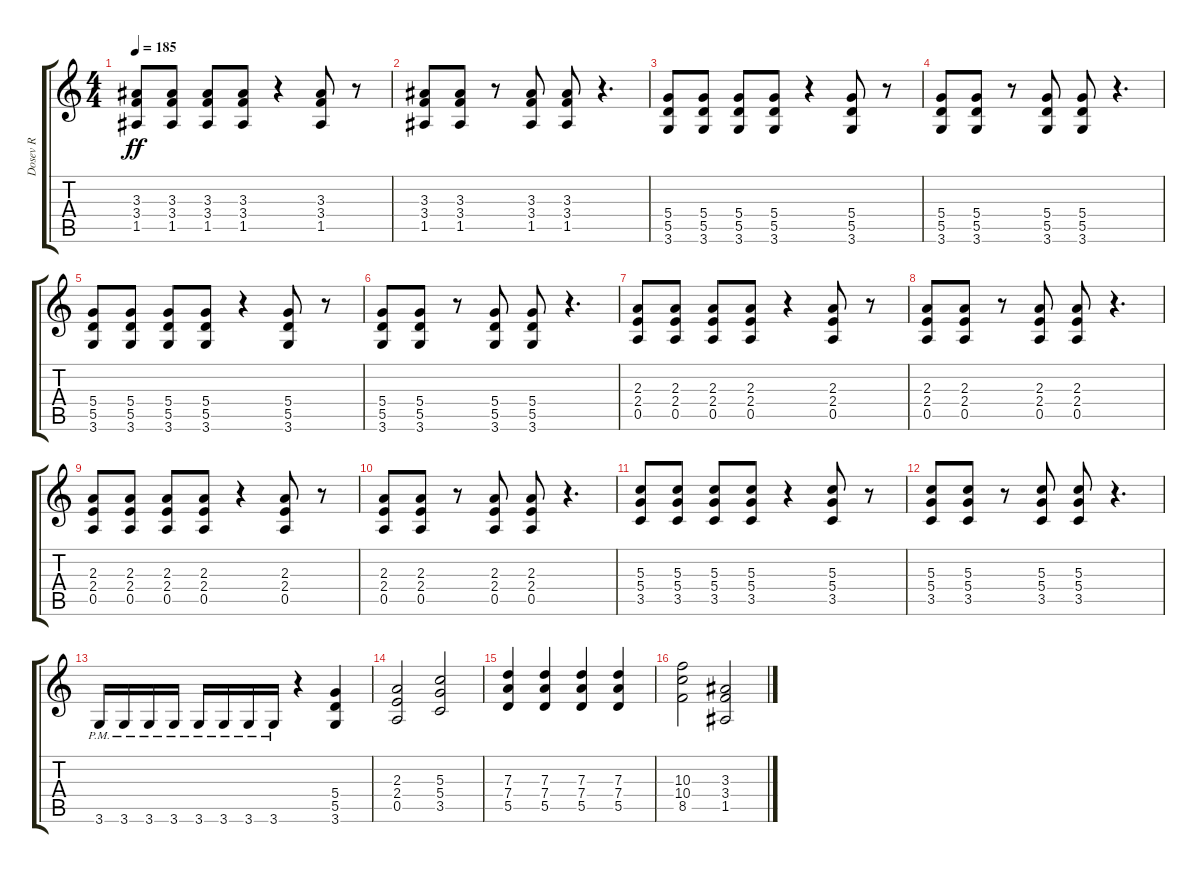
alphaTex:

\track ("Dosev R" "Dosev R") {instrument distortionguitar}
\staff {score tabs}
\tuning (E4 B3 G3 D3 A2 E2) {hide}
\ts (4 4)
\tempo 185
\clef g2
\ks c
(3.3 3.4 1.5).8{dy ff} (3.3 3.4 1.5).8 (3.3 3.4 1.5).8 (3.3 3.4 1.5).8 r.4 (3.3 3.4 1.5).8 r.8 |
(3.3 3.4 1.5).8 (3.3 3.4 1.5).8 r.8 (3.3 3.4 1.5).8 (3.3 3.4 1.5).8 r.4{d} |
(5.4 5.5 3.6).8 (5.4 5.5 3.6).8 (5.4 5.5 3.6).8 (5.4 5.5 3.6).8 r.4 (5.4 5.5 3.6).8 r.8 |
(5.4 5.5 3.6).8 (5.4 5.5 3.6).8 r.8 (5.4 5.5 3.6).8 (5.4 5.5 3.6).8 r.4{d} |
(5.4 5.5 3.6).8 (5.4 5.5 3.6).8 (5.4 5.5 3.6).8 (5.4 5.5 3.6).8 r.4 (5.4 5.5 3.6).8 r.8 |
(5.4 5.5 3.6).8 (5.4 5.5 3.6).8 r.8 (5.4 5.5 3.6).8 (5.4 5.5 3.6).8 r.4{d} |
(2.3 2.4 0.5).8 (2.3 2.4 0.5).8 (2.3 2.4 0.5).8 (2.3 2.4 0.5).8 r.4 (2.3 2.4 0.5).8 r.8 |
(2.3 2.4 0.5).8 (2.3 2.4 0.5).8 r.8 (2.3 2.4 0.5).8 (2.3 2.4 0.5).8 r.4{d} |
(2.3 2.4 0.5).8 (2.3 2.4 0.5).8 (2.3 2.4 0.5).8 (2.3 2.4 0.5).8 r.4 (2.3 2.4 0.5).8 r.8 |
(2.3 2.4 0.5).8 (2.3 2.4 0.5).8 r.8 (2.3 2.4 0.5).8 (2.3 2.4 0.5).8 r.4{d} |
(5.3 5.4 3.5).8 (5.3 5.4 3.5).8 (5.3 5.4 3.5).8 (5.3 5.4 3.5).8 r.4 (5.3 5.4 3.5).8 r.8 |
(5.3 5.4 3.5).8 (5.3 5.4 3.5).8 r.8 (5.3 5.4 3.5).8 (5.3 5.4 3.5).8 r.4{d} |
3.6{pm}.16 3.6{pm}.16 3.6{pm}.16 3.6{pm}.16 3.6{pm}.16 3.6{pm}.16 3.6{pm}.16 3.6{pm}.16 r.4 (5.4 5.5 3.6).4 |
(2.3 2.4 0.5).2 (5.3 5.4 3.5).2 |
(7.3 7.4 5.5).4 (7.3 7.4 5.5).4 (7.3 7.4 5.5).4 (7.3 7.4 5.5).4 |
(10.3 10.4 8.5).2 (3.3 3.4 1.5).2
